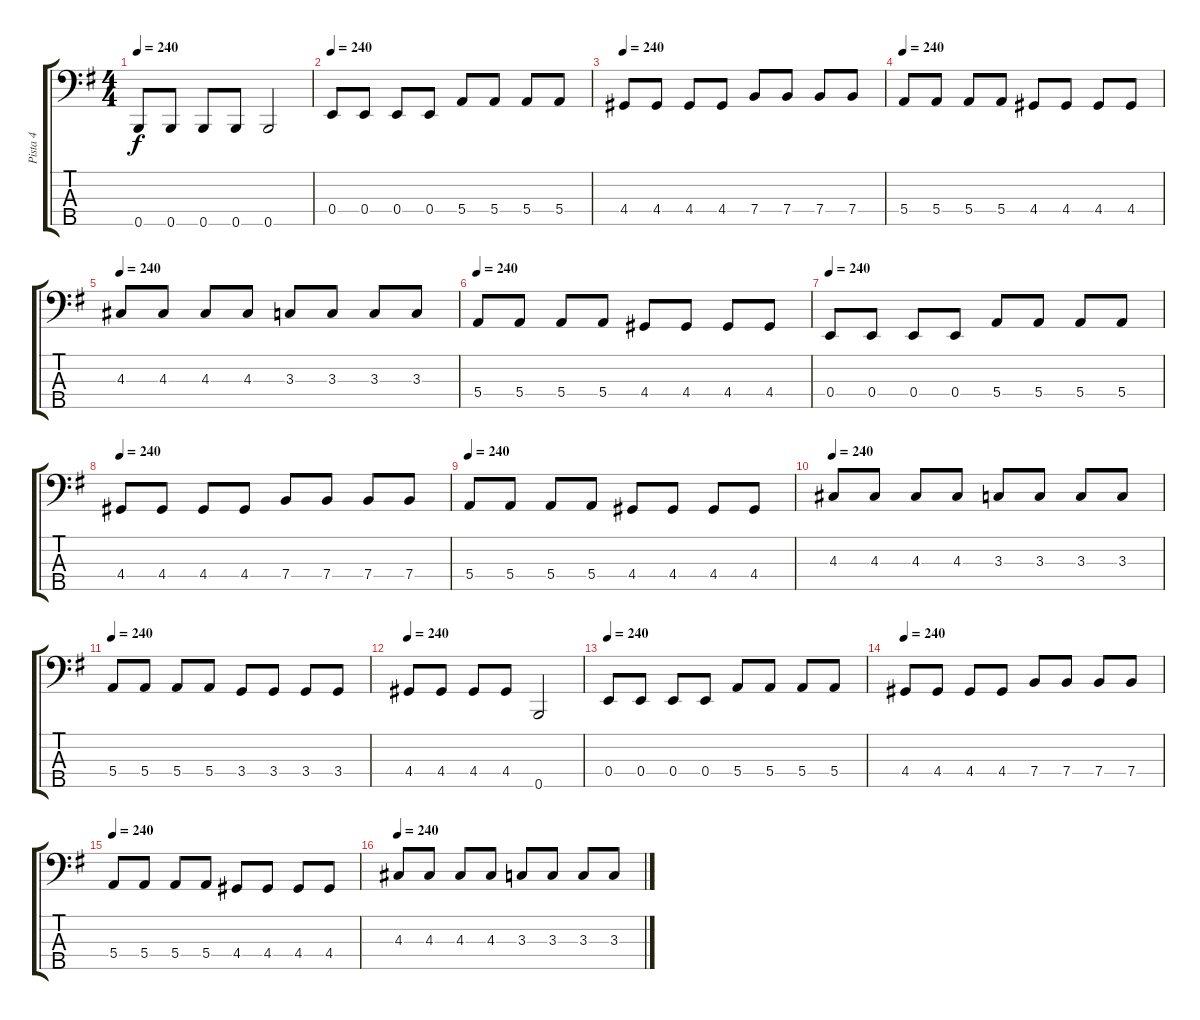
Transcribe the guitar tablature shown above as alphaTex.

\track ("Pista 4" "Pista 4") {instrument electricbasspick}
\staff {score tabs}
\tuning (G2 D2 A1 E1 B0) {hide}
\ts (4 4)
\tempo 240
\clef f4
\ks g
0.5.8{dy f} 0.5.8 0.5.8 0.5.8 0.5.2 |
\tempo 240
0.4.8{instrument electricbasspick} 0.4.8 0.4.8 0.4.8 5.4.8 5.4.8 5.4.8 5.4.8 |
\tempo 240
4.4.8 4.4.8 4.4.8 4.4.8 7.4.8 7.4.8 7.4.8 7.4.8 |
\tempo 240
5.4.8 5.4.8 5.4.8 5.4.8 4.4.8 4.4.8 4.4.8 4.4.8 |
\tempo 240
4.3.8 4.3.8 4.3.8 4.3.8 3.3.8 3.3.8 3.3.8 3.3.8 |
\tempo 240
5.4.8 5.4.8 5.4.8 5.4.8 4.4.8 4.4.8 4.4.8 4.4.8 |
\tempo 240
0.4.8 0.4.8 0.4.8 0.4.8 5.4.8 5.4.8 5.4.8 5.4.8 |
\tempo 240
4.4.8 4.4.8 4.4.8 4.4.8 7.4.8 7.4.8 7.4.8 7.4.8 |
\tempo 240
5.4.8 5.4.8 5.4.8 5.4.8 4.4.8 4.4.8 4.4.8 4.4.8 |
\tempo 240
4.3.8 4.3.8 4.3.8 4.3.8 3.3.8 3.3.8 3.3.8 3.3.8 |
\tempo 240
5.4.8 5.4.8 5.4.8 5.4.8 3.4.8 3.4.8 3.4.8 3.4.8 |
\tempo 240
4.4.8 4.4.8 4.4.8 4.4.8 0.5.2{volume 16} |
\tempo 240
0.4.8 0.4.8 0.4.8 0.4.8 5.4.8 5.4.8 5.4.8 5.4.8 |
\tempo 240
4.4.8 4.4.8 4.4.8 4.4.8 7.4.8 7.4.8 7.4.8 7.4.8 |
\tempo 240
5.4.8 5.4.8 5.4.8 5.4.8 4.4.8 4.4.8 4.4.8 4.4.8 |
\tempo 240
4.3.8 4.3.8 4.3.8 4.3.8 3.3.8 3.3.8 3.3.8 3.3.8
